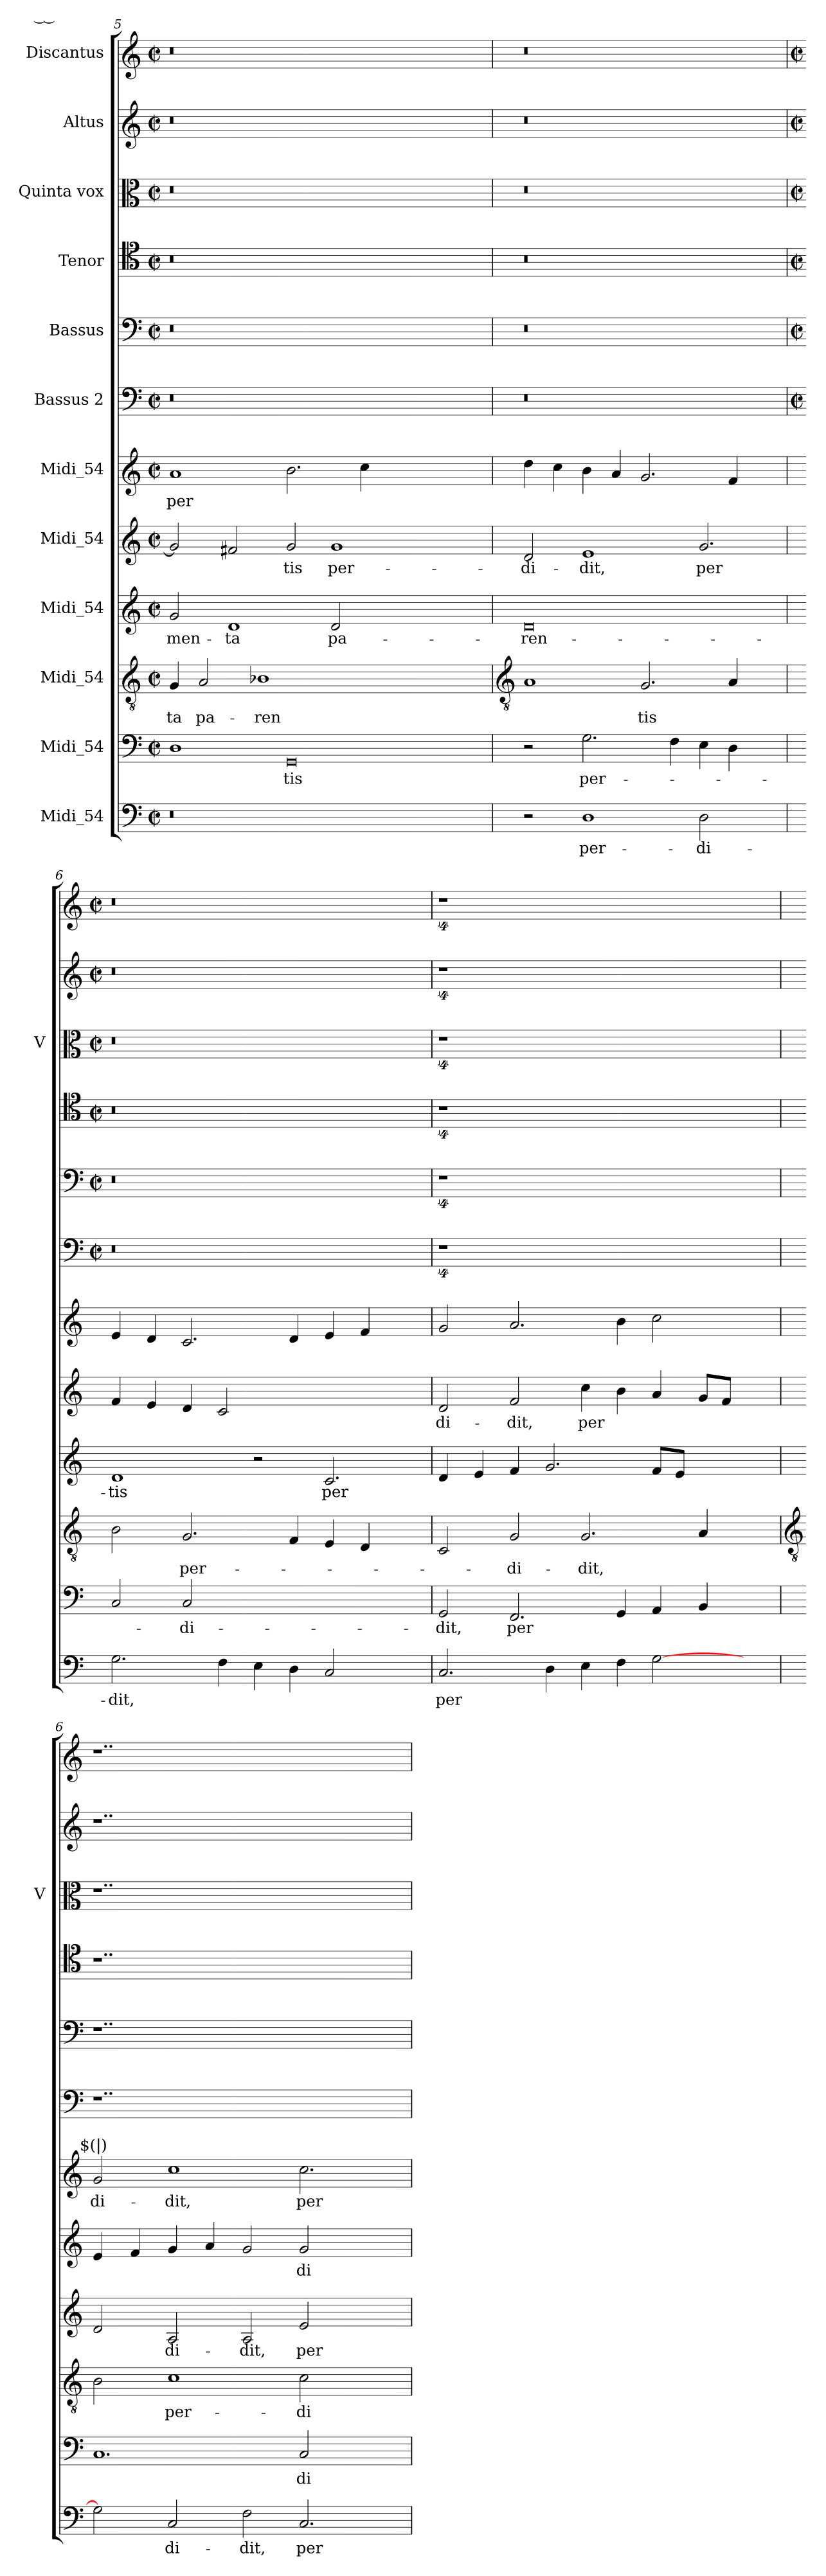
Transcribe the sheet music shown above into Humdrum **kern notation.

**kern	**text	**kern	**text	**kern	**text	**kern	**text	**kern	**text	**kern	**text	**kern	**kern	**kern	**kern	**kern	**kern
*part12	*part12	*part11	*part11	*part10	*part10	*part9	*part9	*part8	*part8	*part7	*part7	*part6	*part5	*part4	*part3	*part2	*part1
*staff12	*staff12	*staff11	*staff11	*staff10	*staff10	*staff9	*staff9	*staff8	*staff8	*staff7	*staff7	*staff6	*staff5	*staff4	*staff3	*staff2	*staff1
*I"Midi_54	*	*I"Midi_54	*	*I"Midi_54	*	*I"Midi_54	*	*I"Midi_54	*	*I"Midi_54	*	*I"Bassus 2	*I"Bassus	*I"Tenor	*I"Quinta vox	*I"Altus	*I"Discantus
*	*	*	*	*	*	*	*	*	*	*	*	*	*	*	*I'V	*	*
!!LO:LB:g=z
*clefF4	*	*clefF4	*	*clefGv2	*	*clefG2	*	*clefG2	*	*clefG2	*	*clefF4	*clefF4	*clefC4	*clefC3	*clefG2	*clefG2
*k[]	*	*k[]	*	*k[]	*	*k[]	*	*k[]	*	*k[]	*	*k[]	*k[]	*k[]	*k[]	*k[]	*k[]
*C:	*	*C:	*	*C:	*	*C:	*	*C:	*	*C:	*	*C:	*C:	*C:	*C:	*C:	*C:
*M4/2	*	*M4/2	*	*M4/2	*	*M4/2	*	*M4/2	*	*M4/2	*	*M4/2	*M4/2	*M4/2	*M4/2	*M4/2	*M4/2
*met(c|)	*	*met(c|)	*	*met(c|)	*	*met(c|)	*	*met(c|)	*	*met(c|)	*	*met(c|)	*met(c|)	*met(c|)	*met(c|)	*met(c|)	*met(c|)
=5	=5	=5	=5	=5	=5	=5	=5	=5	=5	=5	=5	=5	=5	=5	=5	=5	=5
!	!	!	!LO:LY:b	!	!LO:LY:b	!	!LO:LY:b	!	!LO:LY:b	!	!LO:LY:b	!	!	!	!	!	!
0r	.	1D	--	4G	-ta	2g	-men-	2g]	--	1a	per-	0r	0r	0r	0r	0r	0r
!	!	!	!	!	!LO:LY:b	!	!	!	!	!	!	!	!	!	!	!	!
.	.	.	.	2A	pa-	.	.	.	.	.	.	.	.	.	.	.	.
!	!	!	!	!	!	!	!LO:LY:b	!	!	!	!	!	!	!	!	!	!
.	.	.	.	.	.	1d	-ta	2f#	.	.	.	.	.	.	.	.	.
!	!	!	!	!	!LO:LY:b	!	!	!	!	!	!	!	!	!	!	!	!
.	.	.	.	1B-X	-ren-	.	.	.	.	.	.	.	.	.	.	.	.
!	!	!	!LO:LY:b	!	!	!	!	!	!LO:LY:b	!	!	!	!	!	!	!	!
.	.	0GG	tis	.	.	.	.	2g	tis	2.b	.	.	.	.	.	.	.
!	!	!	!	!	!	!	!LO:LY:b	!	!LO:LY:b	!	!	!	!	!	!	!	!
.	.	.	.	.	.	2d	pa-	1g	per-	.	.	.	.	.	.	.	.
.	.	.	.	1ryy	.	.	.	.	.	4cc	.	.	.	.	.	.	.
1ryy	.	.	.	.	.	1ryy	.	.	.	1ryy	.	1ryy	1ryy	1ryy	1ryy	1ryy	1ryy
.	.	.	.	.	.	.	.	2ryy	.	.	.	.	.	.	.	.	.
.	.	.	.	4ryy	.	.	.	.	.	.	.	.	.	.	.	.	.
!!LO:LB:g=z
=5	=5	=5	=5	=5	=5	=5	=5	=5	=5	=5	=5	=5	=5	=5	=5	=5	=5
*	*	*	*	*clefGv2	*	*	*	*	*	*	*	*	*	*	*	*	*
!	!	!	!	!	!LO:LY:b	!	!LO:LY:b	!	!LO:LY:b	!	!	!	!	!	!	!	!
2r	.	2r	.	1A	--	0d	-ren-	2d	-di-	4dd	.	0r	0r	0r	0r	0r	0r
.	.	.	.	.	.	.	.	.	.	4cc	.	.	.	.	.	.	.
!	!LO:LY:b	!	!LO:LY:b	!	!	!	!	!	!LO:LY:b	!	!	!	!	!	!	!	!
1D	per-	2.G	per-	.	.	.	.	1e	-dit,	4b	.	.	.	.	.	.	.
.	.	.	.	.	.	.	.	.	.	4a	.	.	.	.	.	.	.
!	!	!	!	!	!LO:LY:b	!	!	!	!	!	!	!	!	!	!	!	!
.	.	.	.	2.G	tis	.	.	.	.	2.g	.	.	.	.	.	.	.
.	.	4F	.	.	.	.	.	.	.	.	.	.	.	.	.	.	.
!	!LO:LY:b	!	!	!	!	!	!	!	!LO:LY:b	!	!	!	!	!	!	!	!
2D	-di-	4E	.	.	.	.	.	2.g	per-	.	.	.	.	.	.	.	.
.	.	4D	.	4A	.	.	.	.	.	4f	.	.	.	.	.	.	.
4ryy	.	4ryy	.	4ryy	.	4ryy	.	.	.	4ryy	.	4ryy	4ryy	4ryy	4ryy	4ryy	4ryy
!!LO:LB:g=z
=6	=6	=6	=6	=6	=6	=6	=6	=6	=6	=6	=6	=6	=6	=6	=6	=6	=6
*	*	*	*	*	*	*	*	*	*	*	*	*M4/2	*M4/2	*M4/2	*M4/2	*M4/2	*M4/2
*	*	*	*	*	*	*	*	*	*	*	*	*met(c|)	*met(c|)	*met(c|)	*met(c|)	*met(c|)	*met(c|)
!	!LO:LY:b	!	!	!	!	!	!LO:LY:b	!	!	!	!	!	!	!	!	!	!
2.G	-dit,	2C	.	2B	.	1d	-tis	4f	.	4e	.	0r	0r	0r	0r	0r	0r
!	!	!	!	!	!	!	!	!	!LO:LY:b	!	!	!	!	!	!	!	!
.	.	.	.	.	.	.	.	4e	--	4d	.	.	.	.	.	.	.
!	!	!	!LO:LY:b	!	!LO:LY:b	!	!	!	!	!	!	!	!	!	!	!	!
.	.	2C	-di-	2.G	per-	.	.	4d	.	2.c	.	.	.	.	.	.	.
4F	.	.	.	.	.	.	.	2c	.	.	.	.	.	.	.	.	.
4E	.	1ryy	.	.	.	2r	.	.	.	.	.	.	.	.	.	.	.
4D	.	.	.	4F	.	.	.	1ryy	.	4d	.	.	.	.	.	.	.
!	!	!	!	!	!	!	!LO:LY:b	!	!	!	!	!	!	!	!	!	!
2C	.	.	.	4E	.	2.c	per-	.	.	4e	.	.	.	.	.	.	.
.	.	.	.	4D	.	.	.	.	.	4f	.	.	.	.	.	.	.
4ryy	.	4ryy	.	4ryy	.	.	.	.	.	4ryy	.	4ryy	4ryy	4ryy	4ryy	4ryy	4ryy
!!LO:LB:g=z
=6	=6	=6	=6	=6	=6	=6	=6	=6	=6	=6	=6	=6	=6	=6	=6	=6	=6
!	!LO:LY:b	!	!LO:LY:b	!	!	!	!	!	!LO:LY:b	!	!	!	!	!	!	!	!
2.C	per-	2GG	-dit,	2C	.	4d	.	2d	di-	2g	.	4%9r	4%9r	4%9r	4%9r	4%9r	4%9r
.	.	.	.	.	.	4e	.	.	.	.	.	.	.	.	.	.	.
!	!	!	!LO:LY:b	!	!LO:LY:b	!	!	!	!LO:LY:b	!	!	!	!	!	!	!	!
.	.	2.FF	per-	2G	-di-	4f	.	2f	-dit,	2.a	.	.	.	.	.	.	.
4D	.	.	.	.	.	2.g	.	.	.	.	.	.	.	.	.	.	.
!	!LO:LY:b	!	!	!	!LO:LY:b	!	!	!	!LO:LY:b	!	!	!	!	!	!	!	!
4E	--	.	.	2.G	-dit,	.	.	4cc	per	.	.	.	.	.	.	.	.
!	!	!	!	!	!	!	!	!	!	!	!LO:LY:b	!	!	!	!	!	!
4F	.	4GG	.	.	.	.	.	4b	.	4b	--	.	.	.	.	.	.
[2G	.	4AA	.	.	.	8fL	.	4a	.	2cc	.	.	.	.	.	.	.
.	.	.	.	.	.	8eJ	.	.	.	.	.	.	.	.	.	.	.
.	.	4BB	.	4A	.	2ryy	.	8gL	.	.	.	.	.	.	.	.	.
.	.	.	.	.	.	.	.	8fJ	.	.	.	.	.	.	.	.	.
4ryy	.	4ryy	.	4ryy	.	.	.	4ryy	.	4ryy	.	.	.	.	.	.	.
!!LO:LB:g=z
=6	=6	=6	=6	=6	=6	=6	=6	=6	=6	=6	=6	=6	=6	=6	=6	=6	=6
*	*	*	*	*clefGv2	*	*	*	*	*	*	*	*	*	*	*	*	*
!	!	!	!	!	!	!	!	!	!	!LO:TX:a:cj:t=$(|)	!	!	!	!	!	!	!
!	!LO:LY:b	!	!LO:LY:b	!	!LO:LY:b	!	!LO:LY:b	!	!	!	!LO:LY:b	!	!	!	!	!	!
2G]	-	1.C	---	2B	___	2d	--	4e	.	2g	di-	1..r	1..r	1..r	1..r	1..r	1..r
.	.	.	.	.	.	.	.	4f	.	.	.	.	.	.	.	.	.
!	!LO:LY:b	!	!	!	!LO:LY:b	!	!LO:LY:b	!	!	!	!LO:LY:b	!	!	!	!	!	!
2C	di-	.	.	1c	per-	2A	di-	4g	.	1cc	-dit,	.	.	.	.	.	.
.	.	.	.	.	.	.	.	4a	.	.	.	.	.	.	.	.	.
!	!LO:LY:b	!	!	!	!	!	!LO:LY:b	!	!	!	!	!	!	!	!	!	!
2F	-dit,	.	.	.	.	2A	-dit,	2g	.	.	.	.	.	.	.	.	.
!	!LO:LY:b	!	!LO:LY:b	!	!LO:LY:b	!	!LO:LY:b	!	!LO:LY:b	!	!LO:LY:b	!	!	!	!	!	!
2.C	per-	2C	-di-	2c	-di-	2e	per-	2g	di-	2.cc	per-	.	.	.	.	.	.
.	.	.	.	.	.	.	.	.	.	.	.	2ryy	2ryy	2ryy	2ryy	2ryy	2ryy
.	.	4ryy	.	4ryy	.	4ryy	.	4ryy	.	.	.	.	.	.	.	.	.
=	=	=	=	=	=	=	=	=	=	=	=	=	=	=	=	=	=
*-	*-	*-	*-	*-	*-	*-	*-	*-	*-	*-	*-	*-	*-	*-	*-	*-	*-
